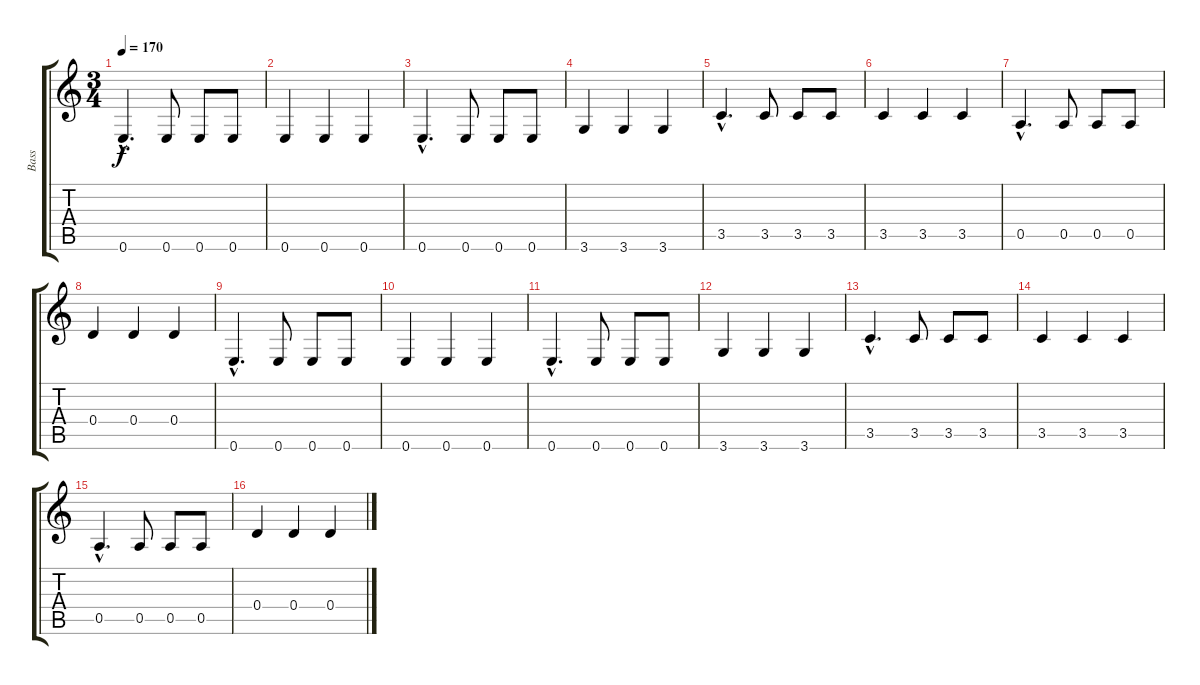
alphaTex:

\track ("Bass" "Bass") {instrument electricbassfinger}
\staff {score tabs}
\tuning (E4 B3 G3 D3 A2 E2) {hide}
\ts (3 4)
\tempo 170
\clef g2
\ks c
0.6{hac}.4{d dy f} 0.6.8 0.6.8 0.6.8 |
0.6.4 0.6.4 0.6.4 |
0.6{hac}.4{d} 0.6.8 0.6.8 0.6.8 |
3.6.4 3.6.4 3.6.4 |
3.5{hac}.4{d} 3.5.8 3.5.8 3.5.8 |
3.5.4 3.5.4 3.5.4 |
0.5{hac}.4{d} 0.5.8 0.5.8 0.5.8 |
0.4.4 0.4.4 0.4.4 |
0.6{hac}.4{d} 0.6.8 0.6.8 0.6.8 |
0.6.4 0.6.4 0.6.4 |
0.6{hac}.4{d} 0.6.8 0.6.8 0.6.8 |
3.6.4 3.6.4 3.6.4 |
3.5{hac}.4{d} 3.5.8 3.5.8 3.5.8 |
3.5.4 3.5.4 3.5.4 |
0.5{hac}.4{d} 0.5.8 0.5.8 0.5.8 |
0.4.4 0.4.4 0.4.4
